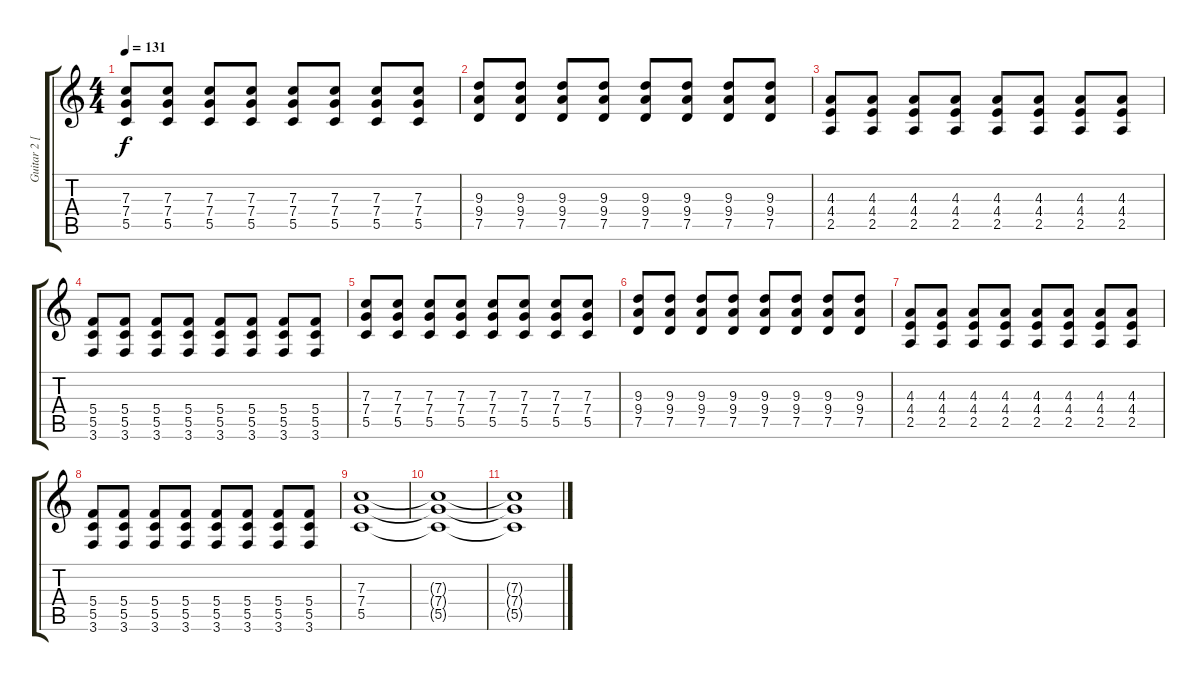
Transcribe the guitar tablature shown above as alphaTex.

\track ("Guitar 2 [Tom Delonge {overdubbed}]" "Guitar 2 [") {instrument distortionguitar}
\staff {score tabs}
\tuning (D4 A3 F3 C3 G2 D2) {hide}
\ts (4 4)
\tempo 131
\clef g2
\ks c
(7.3 7.4 5.5).8{dy f} (7.3 7.4 5.5).8 (7.3 7.4 5.5).8 (7.3 7.4 5.5).8 (7.3 7.4 5.5).8 (7.3 7.4 5.5).8 (7.3 7.4 5.5).8 (7.3 7.4 5.5).8 |
(9.3 9.4 7.5).8 (9.3 9.4 7.5).8 (9.3 9.4 7.5).8 (9.3 9.4 7.5).8 (9.3 9.4 7.5).8 (9.3 9.4 7.5).8 (9.3 9.4 7.5).8 (9.3 9.4 7.5).8 |
(4.3 4.4 2.5).8 (4.3 4.4 2.5).8 (4.3 4.4 2.5).8 (4.3 4.4 2.5).8 (4.3 4.4 2.5).8 (4.3 4.4 2.5).8 (4.3 4.4 2.5).8 (4.3 4.4 2.5).8 |
(5.4 5.5 3.6).8 (5.4 5.5 3.6).8 (5.4 5.5 3.6).8 (5.4 5.5 3.6).8 (5.4 5.5 3.6).8 (5.4 5.5 3.6).8 (5.4 5.5 3.6).8 (5.4 5.5 3.6).8 |
(7.3 7.4 5.5).8 (7.3 7.4 5.5).8 (7.3 7.4 5.5).8 (7.3 7.4 5.5).8 (7.3 7.4 5.5).8 (7.3 7.4 5.5).8 (7.3 7.4 5.5).8 (7.3 7.4 5.5).8 |
(9.3 9.4 7.5).8 (9.3 9.4 7.5).8 (9.3 9.4 7.5).8 (9.3 9.4 7.5).8 (9.3 9.4 7.5).8 (9.3 9.4 7.5).8 (9.3 9.4 7.5).8 (9.3 9.4 7.5).8 |
(4.3 4.4 2.5).8 (4.3 4.4 2.5).8 (4.3 4.4 2.5).8 (4.3 4.4 2.5).8 (4.3 4.4 2.5).8 (4.3 4.4 2.5).8 (4.3 4.4 2.5).8 (4.3 4.4 2.5).8 |
(5.4 5.5 3.6).8 (5.4 5.5 3.6).8 (5.4 5.5 3.6).8 (5.4 5.5 3.6).8 (5.4 5.5 3.6).8 (5.4 5.5 3.6).8 (5.4 5.5 3.6).8 (5.4 5.5 3.6).8 |
(7.3 7.4 5.5).1 |
(7.3{t} 7.4{t} 5.5{t}).1 |
(7.3{t} 7.4{t} 5.5{t}).1
